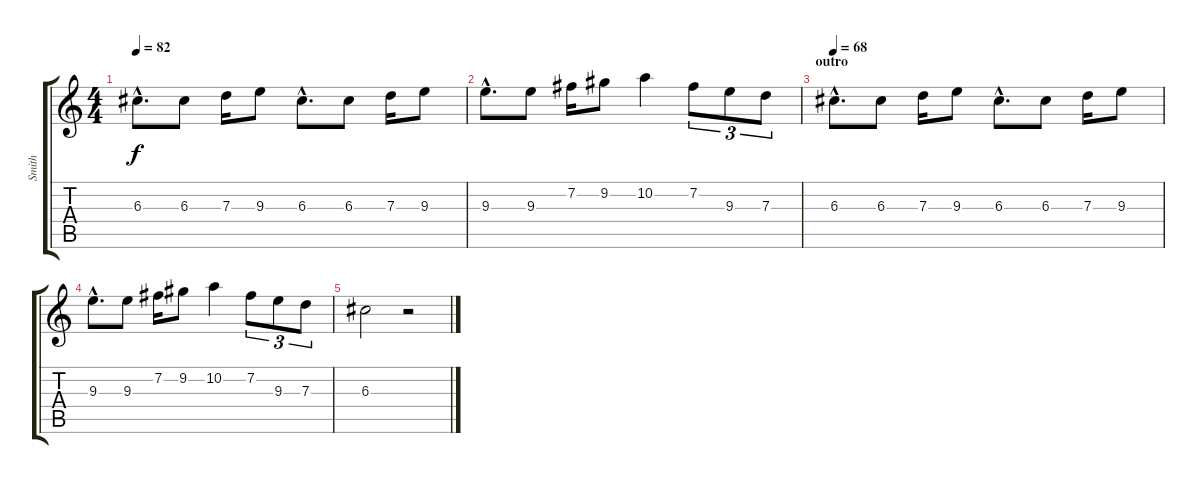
\track ("Smith" "Smith") {instrument distortionguitar}
\staff {score tabs}
\tuning (E4 B3 G3 D3 A2 E2) {hide}
\ts (4 4)
\tempo 82
\clef g2
\ks c
6.3{hac}.8{d dy f} 6.3.8 7.3.16 9.3.8 6.3{hac}.8{d} 6.3.8 7.3.16 9.3.8 |
9.3{hac}.8{d} 9.3.8 7.2.16 9.2.8 10.2.4 7.2.8{tu (3 2)} 9.3.8{tu (3 2)} 7.3.8{tu (3 2)} |
\section ("" "outro")
\tempo 68
6.3{hac}.8{d} 6.3.8 7.3.16 9.3.8 6.3{hac}.8{d} 6.3.8 7.3.16 9.3.8 |
9.3{hac}.8{d} 9.3.8 7.2.16 9.2.8 10.2.4 7.2.8{tu (3 2)} 9.3.8{tu (3 2)} 7.3.8{tu (3 2)} |
6.3.2 r.2
